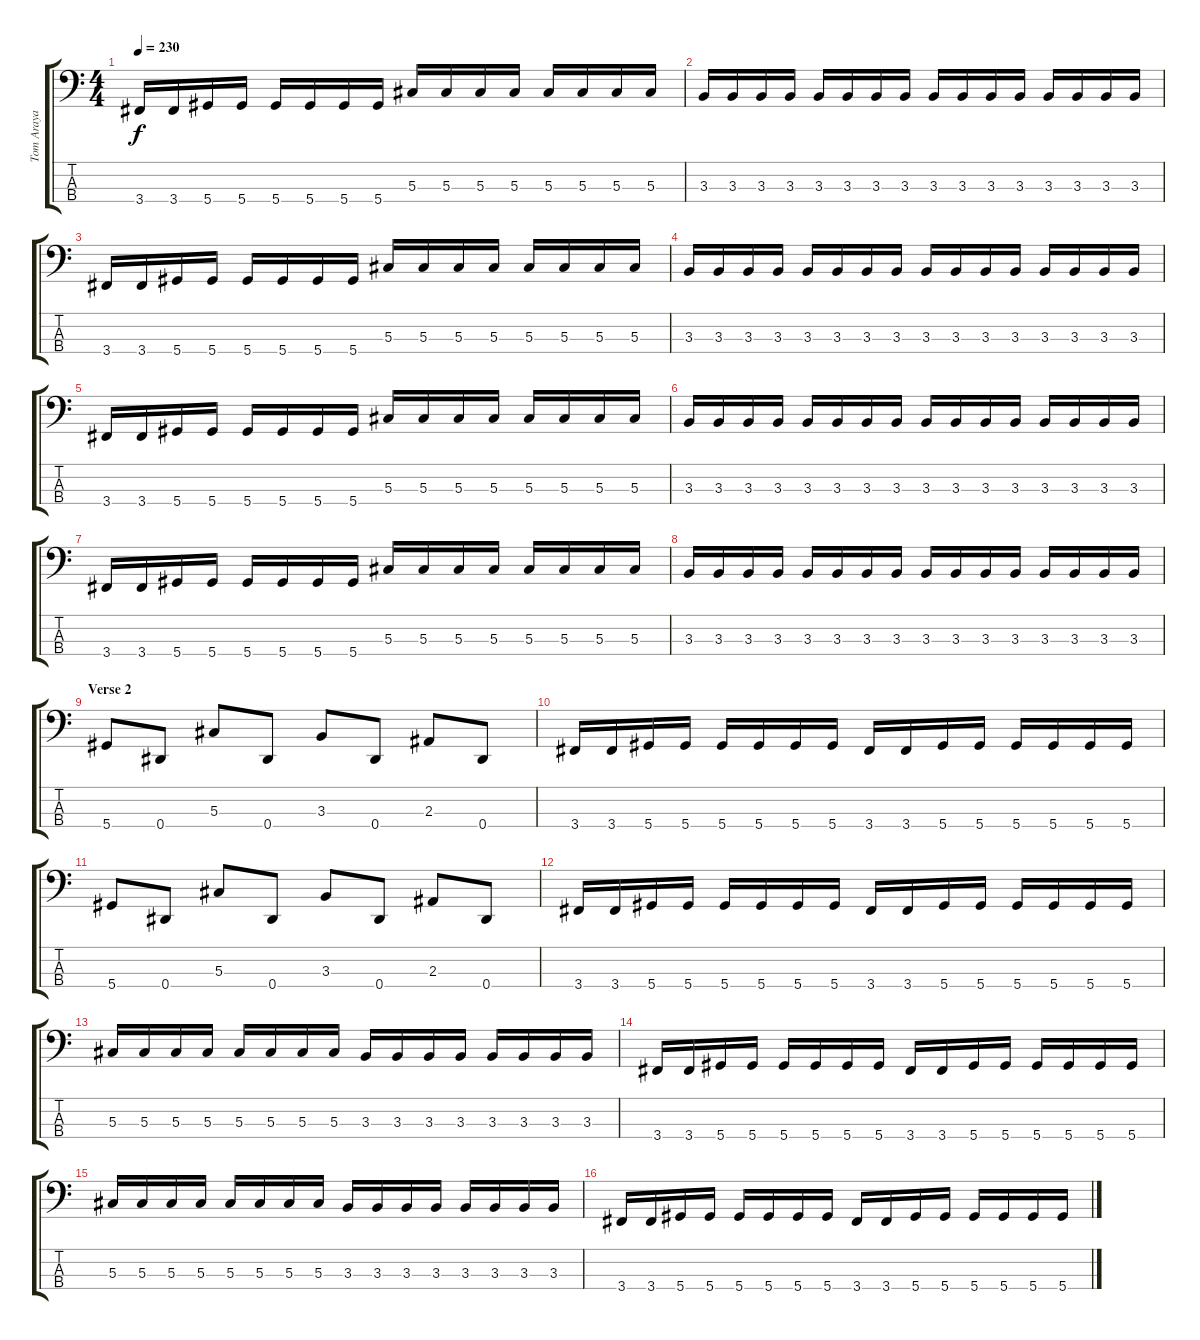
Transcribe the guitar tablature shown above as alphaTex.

\track ("Tom Araya" "Tom Araya") {instrument distortionguitar}
\staff {score tabs}
\tuning (Gb2 Db2 Ab1 Eb1) {hide}
\ts (4 4)
\tempo 230
\clef f4
\ks c
3.4.16{dy f} 3.4.16 5.4.16 5.4.16 5.4.16 5.4.16 5.4.16 5.4.16 5.3.16 5.3.16 5.3.16 5.3.16 5.3.16 5.3.16 5.3.16 5.3.16 |
3.3.16 3.3.16 3.3.16 3.3.16 3.3.16 3.3.16 3.3.16 3.3.16 3.3.16 3.3.16 3.3.16 3.3.16 3.3.16 3.3.16 3.3.16 3.3.16 |
3.4.16 3.4.16 5.4.16 5.4.16 5.4.16 5.4.16 5.4.16 5.4.16 5.3.16 5.3.16 5.3.16 5.3.16 5.3.16 5.3.16 5.3.16 5.3.16 |
3.3.16 3.3.16 3.3.16 3.3.16 3.3.16 3.3.16 3.3.16 3.3.16 3.3.16 3.3.16 3.3.16 3.3.16 3.3.16 3.3.16 3.3.16 3.3.16 |
3.4.16 3.4.16 5.4.16 5.4.16 5.4.16 5.4.16 5.4.16 5.4.16 5.3.16 5.3.16 5.3.16 5.3.16 5.3.16 5.3.16 5.3.16 5.3.16 |
3.3.16 3.3.16 3.3.16 3.3.16 3.3.16 3.3.16 3.3.16 3.3.16 3.3.16 3.3.16 3.3.16 3.3.16 3.3.16 3.3.16 3.3.16 3.3.16 |
3.4.16 3.4.16 5.4.16 5.4.16 5.4.16 5.4.16 5.4.16 5.4.16 5.3.16 5.3.16 5.3.16 5.3.16 5.3.16 5.3.16 5.3.16 5.3.16 |
3.3.16 3.3.16 3.3.16 3.3.16 3.3.16 3.3.16 3.3.16 3.3.16 3.3.16 3.3.16 3.3.16 3.3.16 3.3.16 3.3.16 3.3.16 3.3.16 |
\section ("" "Verse 2")
5.4.8 0.4.8 5.3.8 0.4.8 3.3.8 0.4.8 2.3.8 0.4.8 |
3.4.16 3.4.16 5.4.16 5.4.16 5.4.16 5.4.16 5.4.16 5.4.16 3.4.16 3.4.16 5.4.16 5.4.16 5.4.16 5.4.16 5.4.16 5.4.16 |
5.4.8 0.4.8 5.3.8 0.4.8 3.3.8 0.4.8 2.3.8 0.4.8 |
3.4.16 3.4.16 5.4.16 5.4.16 5.4.16 5.4.16 5.4.16 5.4.16 3.4.16 3.4.16 5.4.16 5.4.16 5.4.16 5.4.16 5.4.16 5.4.16 |
5.3.16 5.3.16 5.3.16 5.3.16 5.3.16 5.3.16 5.3.16 5.3.16 3.3.16 3.3.16 3.3.16 3.3.16 3.3.16 3.3.16 3.3.16 3.3.16 |
3.4.16 3.4.16 5.4.16 5.4.16 5.4.16 5.4.16 5.4.16 5.4.16 3.4.16 3.4.16 5.4.16 5.4.16 5.4.16 5.4.16 5.4.16 5.4.16 |
5.3.16 5.3.16 5.3.16 5.3.16 5.3.16 5.3.16 5.3.16 5.3.16 3.3.16 3.3.16 3.3.16 3.3.16 3.3.16 3.3.16 3.3.16 3.3.16 |
3.4.16 3.4.16 5.4.16 5.4.16 5.4.16 5.4.16 5.4.16 5.4.16 3.4.16 3.4.16 5.4.16 5.4.16 5.4.16 5.4.16 5.4.16 5.4.16
